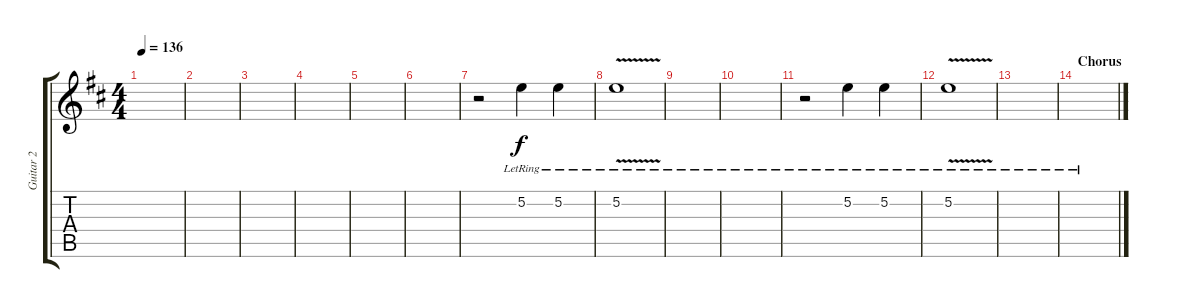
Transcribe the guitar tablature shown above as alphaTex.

\track ("Guitar 2" "Guitar 2") {instrument overdrivenguitar}
\staff {score tabs}
\tuning (E4 B3 G3 D3 A2 E2) {hide}
\ts (4 4)
\tempo 136
\clef g2
\ks d
|
|
|
|
|
|
r.2 5.2{lr}.4 5.2{lr}.4 |
5.2{v lr}.1 |
|
|
r.2 5.2{lr}.4 5.2{lr}.4 |
5.2{v lr}.1 |
|
\section ("" "Chorus")
